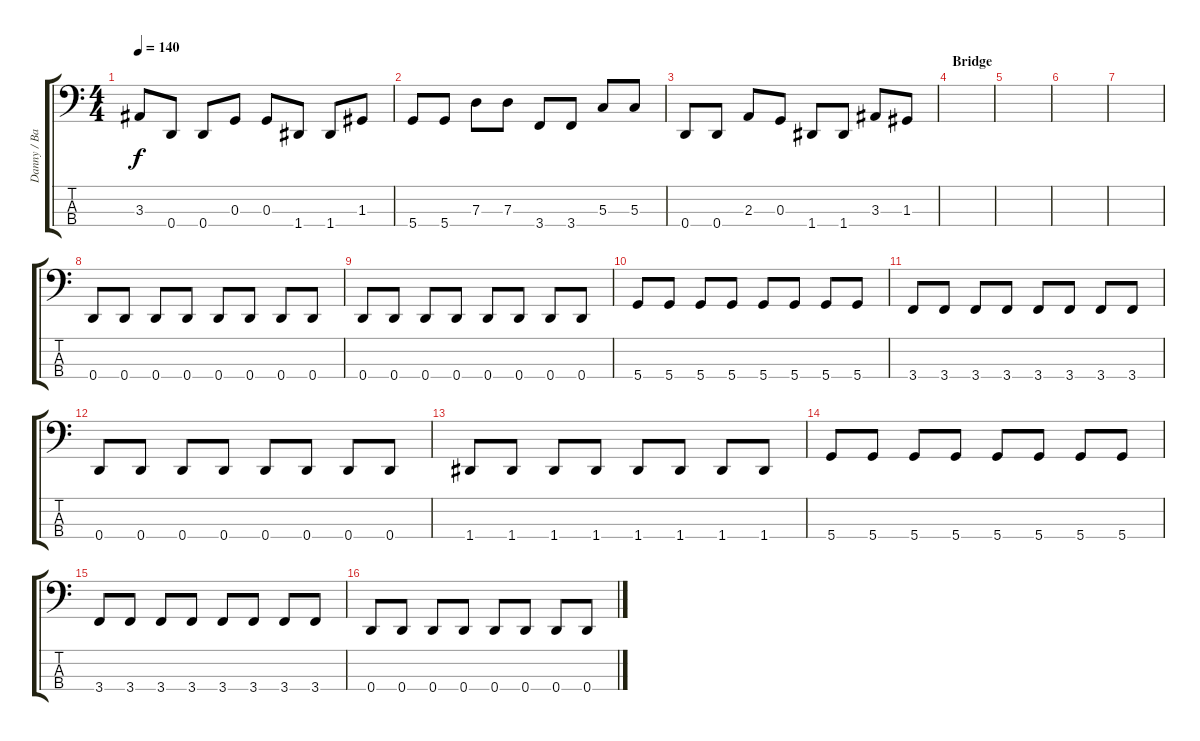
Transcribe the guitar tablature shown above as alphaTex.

\track ("Danny / Bass" "Danny / Ba") {instrument electricbasspick}
\staff {score tabs}
\tuning (F2 C2 G1 D1) {hide}
\ts (4 4)
\tempo 140
\clef f4
\ks c
3.3.8{dy f} 0.4.8 0.4.8 0.3.8 0.3.8 1.4.8 1.4.8 1.3.8 |
5.4.8 5.4.8 7.3.8 7.3.8 3.4.8 3.4.8 5.3.8 5.3.8 |
0.4.8 0.4.8 2.3.8 0.3.8 1.4.8 1.4.8 3.3.8 1.3.8 |
\section ("" "Bridge")
|
|
|
|
0.4.8 0.4.8 0.4.8 0.4.8 0.4.8 0.4.8 0.4.8 0.4.8 |
0.4.8 0.4.8 0.4.8 0.4.8 0.4.8 0.4.8 0.4.8 0.4.8 |
5.4.8 5.4.8 5.4.8 5.4.8 5.4.8 5.4.8 5.4.8 5.4.8 |
3.4.8 3.4.8 3.4.8 3.4.8 3.4.8 3.4.8 3.4.8 3.4.8 |
0.4.8 0.4.8 0.4.8 0.4.8 0.4.8 0.4.8 0.4.8 0.4.8 |
1.4.8 1.4.8 1.4.8 1.4.8 1.4.8 1.4.8 1.4.8 1.4.8 |
5.4.8 5.4.8 5.4.8 5.4.8 5.4.8 5.4.8 5.4.8 5.4.8 |
3.4.8 3.4.8 3.4.8 3.4.8 3.4.8 3.4.8 3.4.8 3.4.8 |
0.4.8 0.4.8 0.4.8 0.4.8 0.4.8 0.4.8 0.4.8 0.4.8
